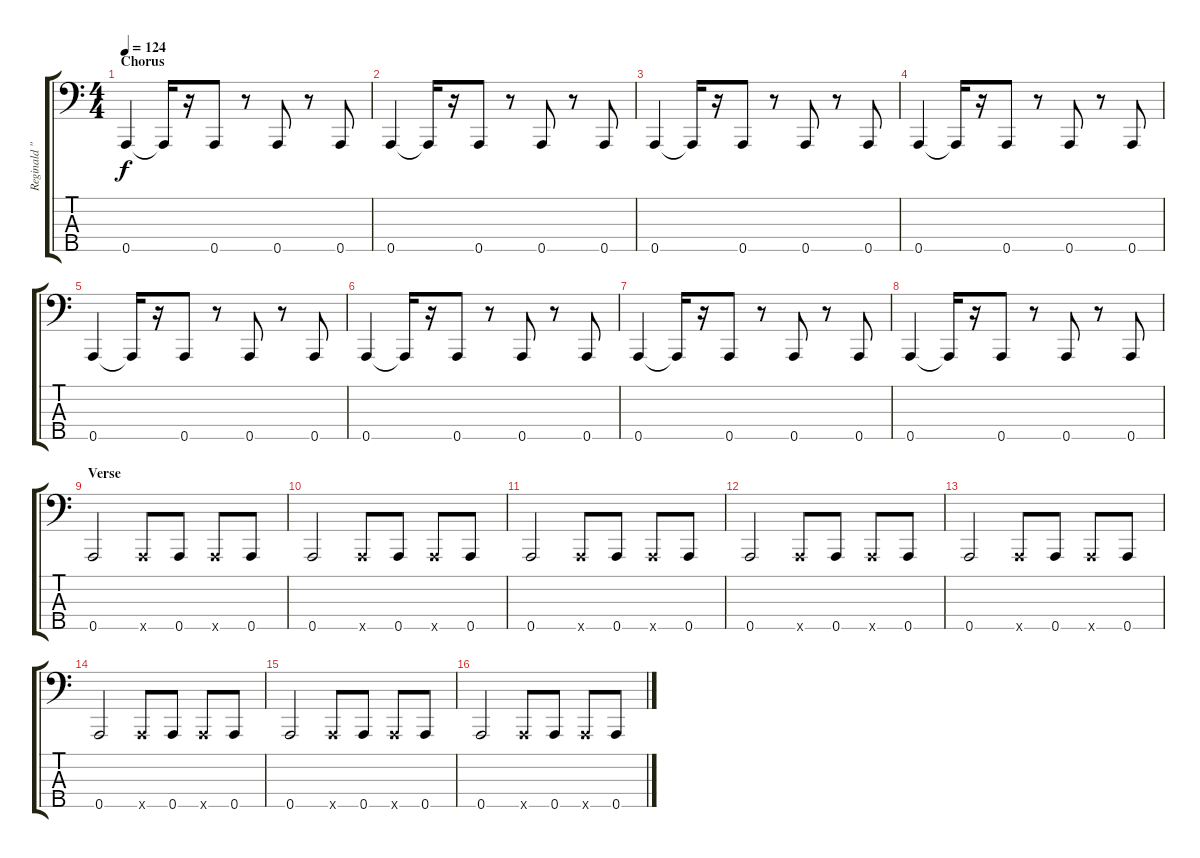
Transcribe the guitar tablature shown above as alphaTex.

\track ("Reginald \"Fieldy\"Arvizu" "Reginald \"") {instrument slapbass1}
\staff {score tabs}
\tuning (F2 C2 G1 D1 A0) {hide}
\ts (4 4)
\section ("" "Chorus")
\tempo 124
\clef f4
\ks c
0.5.4{dy f} 0.5{t}.16 r.16 0.5.8 r.8 0.5.8 r.8 0.5.8 |
0.5.4 0.5{t}.16 r.16 0.5.8 r.8 0.5.8 r.8 0.5.8 |
0.5.4 0.5{t}.16 r.16 0.5.8 r.8 0.5.8 r.8 0.5.8 |
0.5.4 0.5{t}.16 r.16 0.5.8 r.8 0.5.8 r.8 0.5.8 |
0.5.4 0.5{t}.16 r.16 0.5.8 r.8 0.5.8 r.8 0.5.8 |
0.5.4 0.5{t}.16 r.16 0.5.8 r.8 0.5.8 r.8 0.5.8 |
0.5.4 0.5{t}.16 r.16 0.5.8 r.8 0.5.8 r.8 0.5.8 |
0.5.4 0.5{t}.16 r.16 0.5.8 r.8 0.5.8 r.8 0.5.8 |
\section ("" "Verse")
0.5.2 0.5{x}.8 0.5.8 0.5{x}.8 0.5.8 |
0.5.2 0.5{x}.8 0.5.8 0.5{x}.8 0.5.8 |
0.5.2 0.5{x}.8 0.5.8 0.5{x}.8 0.5.8 |
0.5.2 0.5{x}.8 0.5.8 0.5{x}.8 0.5.8 |
0.5.2 0.5{x}.8 0.5.8 0.5{x}.8 0.5.8 |
0.5.2 0.5{x}.8 0.5.8 0.5{x}.8 0.5.8 |
0.5.2 0.5{x}.8 0.5.8 0.5{x}.8 0.5.8 |
0.5.2 0.5{x}.8 0.5.8 0.5{x}.8 0.5.8
